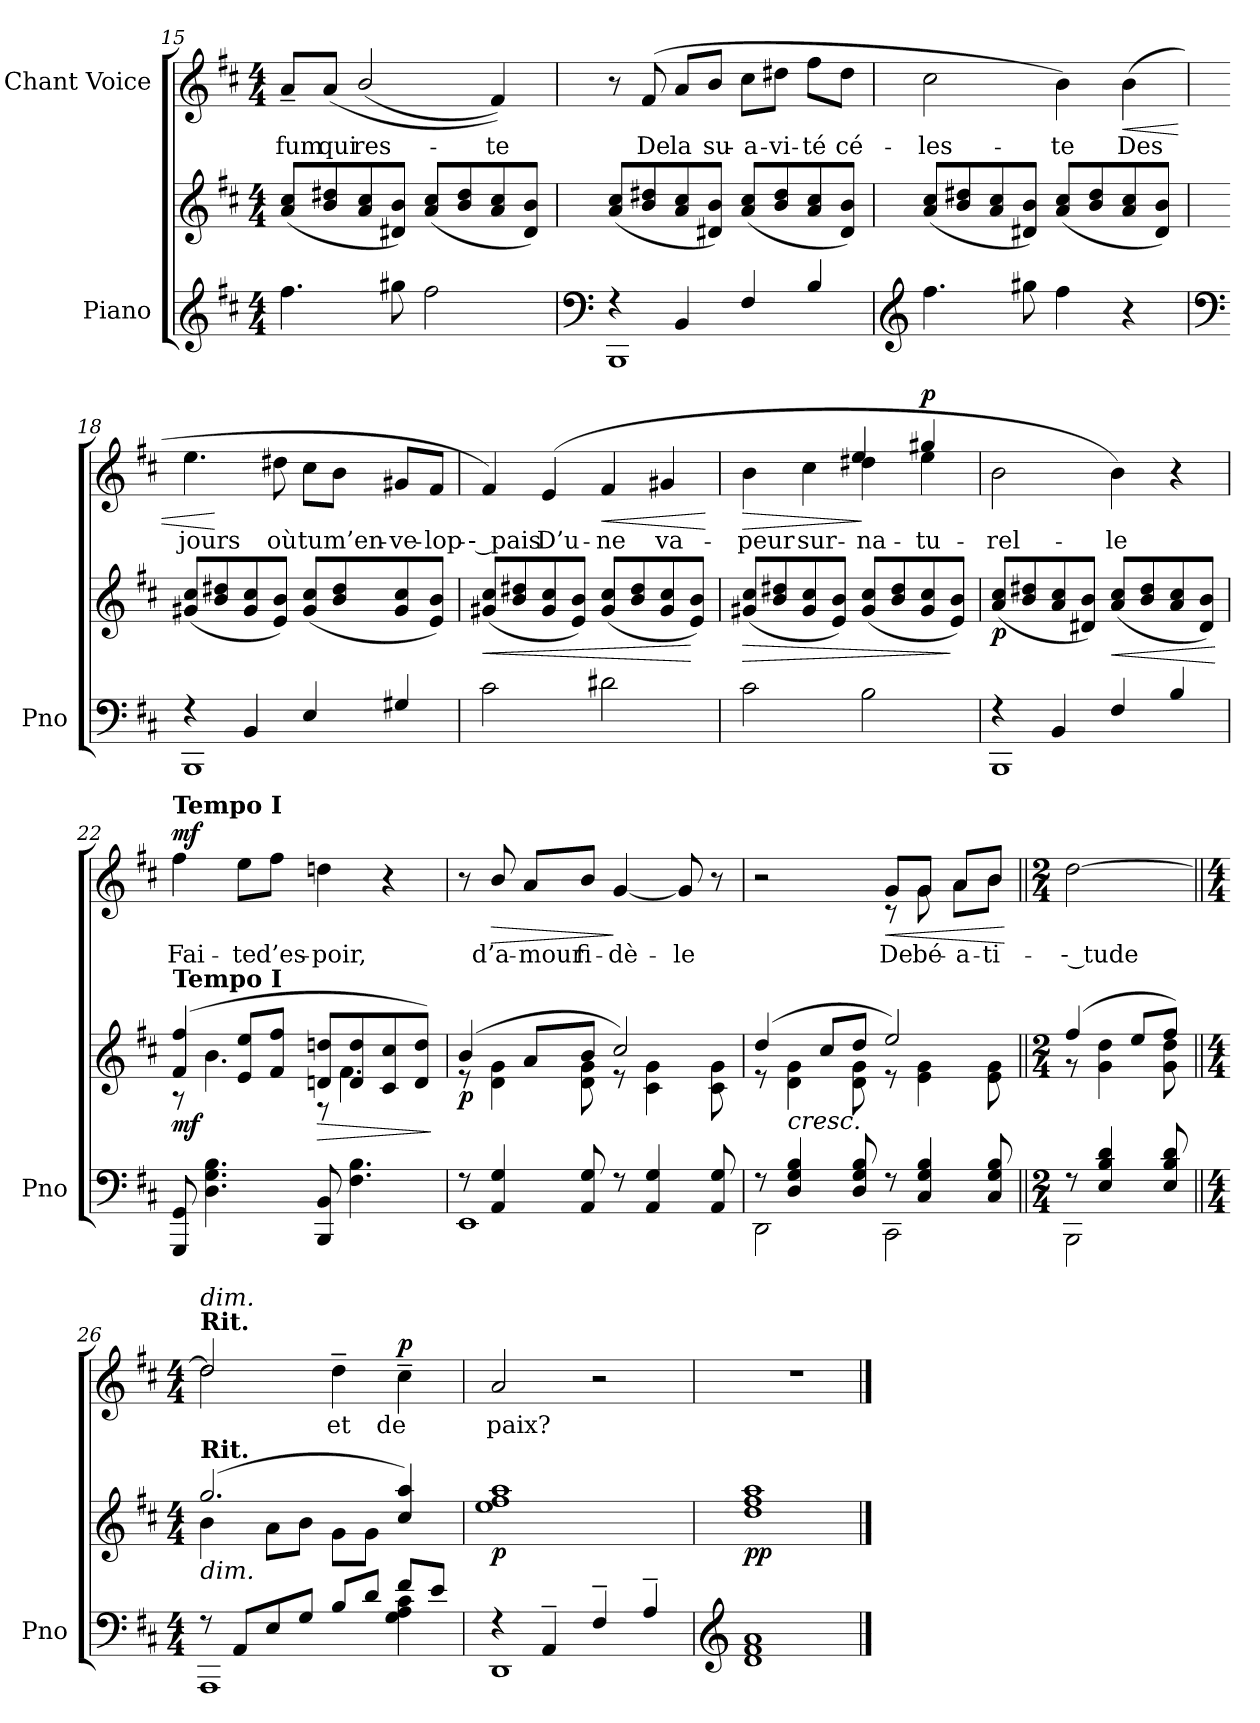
**kern	**kern	**dynam	**kern	**text	**dynam
*part2	*part2	*part2	*part1	*part1	*part1
*staff3	*staff2	*staff2/3	*staff1	*staff1	*staff1
*I"Piano	*	*	*I"Chant Voice	*	*
*I'Pno	*	*	*	*	*
*clefG2	*clefG2	*	*clefG2	*	*
*k[f#c#]	*k[f#c#]	*	*k[f#c#]	*	*
*M4/4	*M4/4	*	*M4/4	*	*
=15	=15	=15	=15	=15	=15
4.ff#\	(8a/ 8cc#/L	.	8a~>/L	-fum	.
.	8b/ 8dd#X/	.	(>8a/J	qui	.
.	8a/ 8cc#/	.	(2b/	res-	.
8gg#X\	8d#X/ 8b/J)	.	.	.	.
2ff#\	(8a/ 8cc#/L	.	.	.	.
.	8b/ 8dd#/	.	.	.	.
.	8a/ 8cc#/	.	4f#/))	-te	.
.	8d#/ 8b/J)	.	.	.	.
=16	=16	=16	=16	=16	=16
*clefF4	*	*	*	*	*
*^	*	*	*	*	*
4r	1BBB	(8a/ 8cc#/L	.	8r	.	.
.	.	8b/ 8dd#X/	.	(8f#/	De	.
4BB/	.	8a/ 8cc#/	.	8a/L	la	.
.	.	8d#X/ 8b/J)	.	8b/J	su-	.
4F#/	.	(8a/ 8cc#/L	.	8cc#\L	-a-	.
.	.	8b/ 8dd#/	.	8dd#X\J	-vi-	.
4B/	.	8a/ 8cc#/	.	8ff#\L	-té	.
.	.	8d#/ 8b/J)	.	8dd#\J	cé-	.
*v	*v	*	*	*	*	*
=17	=17	=17	=17	=17	=17
*clefG2	*	*	*	*	*
4.ff#\	(8a/ 8cc#/L	.	2cc#\	-les-	.
.	8b/ 8dd#X/	.	.	.	.
.	8a/ 8cc#/	.	.	.	.
8gg#X\	8d#X/ 8b/J)	.	.	.	.
4ff#\	(8a/ 8cc#/L	.	4b\)	-te	.
.	8b/ 8dd#/	.	.	.	.
!	!	!	!	!	!LO:HP:b
4r	8a/ 8cc#/	.	(4b\	Des	<
.	8d#/ 8b/J)	.	.	.	.
=18	=18	=18	=18	=18	=18
*clefF4	*	*	*	*	*
*^	*	*	*^	*	*
4r	1BBB	(8g#X/ 8cc#/L	.	4.ee\	8ryy	jours	.
.	.	8b/ 8dd#X/	.	.	8ryy	.	[
4BB/	.	8g#/ 8cc#/	.	.	4ryy	.	.
.	.	8e/ 8b/J)	.	8dd#X\	.	où	.
4E/	.	(8g#/ 8cc#/L	.	8cc#\L	2ryy	tu	.
.	.	8b/ 8dd#/	.	8b\J	.	m’en-	.
4G#X/	.	8g#/ 8cc#/	.	8g#X/L	.	-ve-	.
.	.	8e/ 8b/J)	.	8f#/J	.	-lop-	.
*v	*v	*	*	*v	*v	*	*
=19	=19	=19	=19	=19	=19
!	!	!LO:HP:b	!	!	!
2c#\	(8g#X/ 8cc#/L	<	4f#/)	-- pais	.
.	8b/ 8dd#X/	.	.	.	.
.	8g#/ 8cc#/	.	(4e/	D’u-	.
.	8e/ 8b/J)	.	.	.	.
!	!	!	!	!	!LO:HP:b
2d#X\	(8g#/ 8cc#/L	.	4f#/	-ne	<
.	8b/ 8dd#/	.	.	.	.
.	8g#/ 8cc#/	.	4g#X/	va-	.
.	8e/ 8b/J)	[	.	.	.
.	.	.	.	.	[
=20	=20	=20	=20	=20	=20
!	!	!LO:HP:b	!	!	!LO:HP:b
*	*	*	*^	*	*
2c#\	(8g#X/ 8cc#/L	>	4b\	2ryy	-peur	>
.	8b/ 8dd#X/	.	.	.	.	.
.	8g#/ 8cc#/	.	4cc#\	.	sur-	.
.	8e/ 8b/J)	.	.	.	.	.
2B\	(8g#/ 8cc#/L	.	4dd#X\	4ee/	-na-	]
.	8b/ 8dd#/	.	.	.	.	.
!	!	!	!	!	!	!LO:DY:a
.	8g#/ 8cc#/	.	4ee\	4gg#X/	-tu-	p
.	8e/ 8b/J)	]	.	.	.	.
*	*	*	*v	*v	*	*
=21	=21	=21	=21	=21	=21
*^	*	*	*	*	*
!	!	!	!LO:DY:b	!	!	!
4r	1BBB	(8a/ 8cc#/L	p	2b\	-rel-	.
.	.	8b/ 8dd#X/	.	.	.	.
4BB/	.	8a/ 8cc#/	.	.	.	.
.	.	8d#X/ 8b/J)	.	.	.	.
!	!	!	!LO:HP:b	!	!	!
4F#/	.	(8a/ 8cc#/L	<	4b\)	-le	.
.	.	8b/ 8dd#/	.	.	.	.
4B/	.	8a/ 8cc#/	.	4r	.	.
.	.	8d#/ 8b/J)	.	.	.	.
*v	*v	*	*	*	*	*
.	.	[	.	.	.
=22	=22	=22	=22	=22	=22
*	*^	*	*	*	*
!	!	!	!	!LO:TX:a:B:t=Tempo I	!	!
!	!LO:TX:a:B:t=Tempo I	!	!	!	!	!
!	!	!	!LO:DY:b	!	!	!LO:DY:a
8GGG/ 8GG/	(4f#/ 4ff#/	8r	mf	4ff#\	Fai-	mf
4.D\ 4.G\ 4.B\	.	4.b\	.	.	.	.
.	8e/ 8ee/L	.	.	8ee\L	-te	.
.	8f#/ 8ff#/J	.	.	8ff#\J	d’es-	.
!	!	!	!LO:HP:b	!	!	!
8BBB/ 8BB/	8dn/ 8ddn/L	8r	>	4ddn\	-poir,	.
4.F#\ 4.B\	8d/ 8dd/	4.f#\	.	.	.	.
.	8c#/ 8cc#/	.	.	4r	.	.
.	8d/ 8dd/J)	.	.	.	.	.
*	*v	*v	*	*	*	*
.	.	]	.	.	.
=23	=23	=23	=23	=23	=23
*^	*^	*	*	*	*
!	!	!	!	!LO:DY:b	!	!	!
8r	1EE	(4b/	8r	p	8r	.	.
!	!	!	!	!	!	!	!LO:HP:b
4AA/ 4G/	.	.	4d\ 4g\	.	8b/	d’a-	>
.	.	8a/L	.	.	8a/L	-mour	.
8AA/ 8G/	.	8b/J	8d\ 8g\	.	8b/J	fi-	.
8r	.	2cc#/)	8r	.	[4g/	-dè-	]
4AA/ 4G/	.	.	4c#\ 4g\	.	.	.	.
.	.	.	.	.	8g/]	-le	.
8AA/ 8G/	.	.	8c#\ 8g\	.	8r	.	.
=24	=24	=24	=24	=24	=24	=24	=24
*	*	*	*	*	*^	*	*
8r	2DD\	(4dd/	8r	.	2r	2ryy	.	.
!	!	!	!LO:TX:b:i:t=cresc.	!	!	!	!	!
4D/ 4G/ 4B/	.	.	4d\ 4g\	.	.	.	.	.
.	.	8cc#/L	.	.	.	.	.	.
8D/ 8G/ 8B/	.	8dd/J	8d\ 8g\	.	.	.	.	.
!	!	!	!	!	!	!	!	!LO:HP:b
8r	2CC#\	2ee/)	8r	.	8g/L	8r	De	<
4C#/ 4G/ 4B/	.	.	4e\ 4g\	.	8g/J	8g\	bé-	.
.	.	.	.	.	8a/L	8a\L	-a-	.
8C#/ 8G/ 8B/	.	.	8e\ 8g\	.	8b/J	8b\J	-ti-	.
*v	*v	*	*	*	*v	*v	*	*
*	*v	*v	*	*	*	*
.	.	.	.	.	[
=25||	=25||	=25||	=25||	=25||	=25||
*M2/4	*M2/4	*	*M2/4	*	*
*^	*^	*	*	*	*
8r	2BBB\	(4ff#/	8r	.	[>2dd\	-- tude	.
4E/ 4B/ 4d/	.	.	4g\ 4dd\	.	.	.	.
.	.	8ee/L	.	.	.	.	.
8E/ 8B/ 8d/	.	8ff#/J)	8g\ 8dd\	.	.	.	.
*v	*v	*	*	*	*	*	*
=26||	=26||	=26||	=26||	=26||	=26||	=26||
*M4/4	*M4/4	*	*	*M4/4	*	*
*^	*	*	*	*^	*	*
*	*^	*	*	*	*	*	*	*
!	!	!	!	!	!	!LO:TX:a:B:t=Rit.	!	!	!
!	!	!	!	!	!	!LO:TX:a:i:t=dim.	!	!	!
!	!	!	!LO:TX:a:B:t=Rit.	!	!	!	!	!	!
!	!	!	!LO:TX:b:i:t=dim.	!	!	!	!	!	!
2.ryy	8r	1AAA	(2.gg/	(4b\	.	2dd!/	2dd\]	.	.
.	8AA/L	.	.	.	.	.	.	.	.
.	8E/	.	.	8a\L	.	.	.	.	.
.	8G/J	.	.	8b\J	.	.	.	.	.
.	8B/L	.	.	8g\L	.	2ryy	4dd~>\	et	.
.	8d/J	.	.	8g\J	.	.	.	.	.
!	!	!	!	!	!	!	!	!	!LO:DY:a
8f#/L	4G\ 4A\ 4c#\	.	4cc#/ 4aa/)	4ryy	.	.	4cc#~>\	de	p
8e/J)	.	.	.	.	.	.	.	.	.
*	*v	*v	*	*	*	*v	*v	*	*
*	*	*v	*v	*	*	*	*
=27	=27	=27	=27	=27	=27	=27
!	!	!	!LO:DY:b	!	!	!
4r	1DD	1ee 1ff# 1aa	p	2a/	paix?	.
4AA~/	.	.	.	.	.	.
4F#~/	.	.	.	2r	.	.
4A~/	.	.	.	.	.	.
*v	*v	*	*	*	*	*
=28	=28	=28	=28	=28	=28
*clefG2	*	*	*	*	*
!	!	!LO:DY:b	!	!	!
1d 1f# 1a	1dd 1ff# 1aa	pp	1r	.	.
==	==	==	==	==	==
*-	*-	*-	*-	*-	*-
